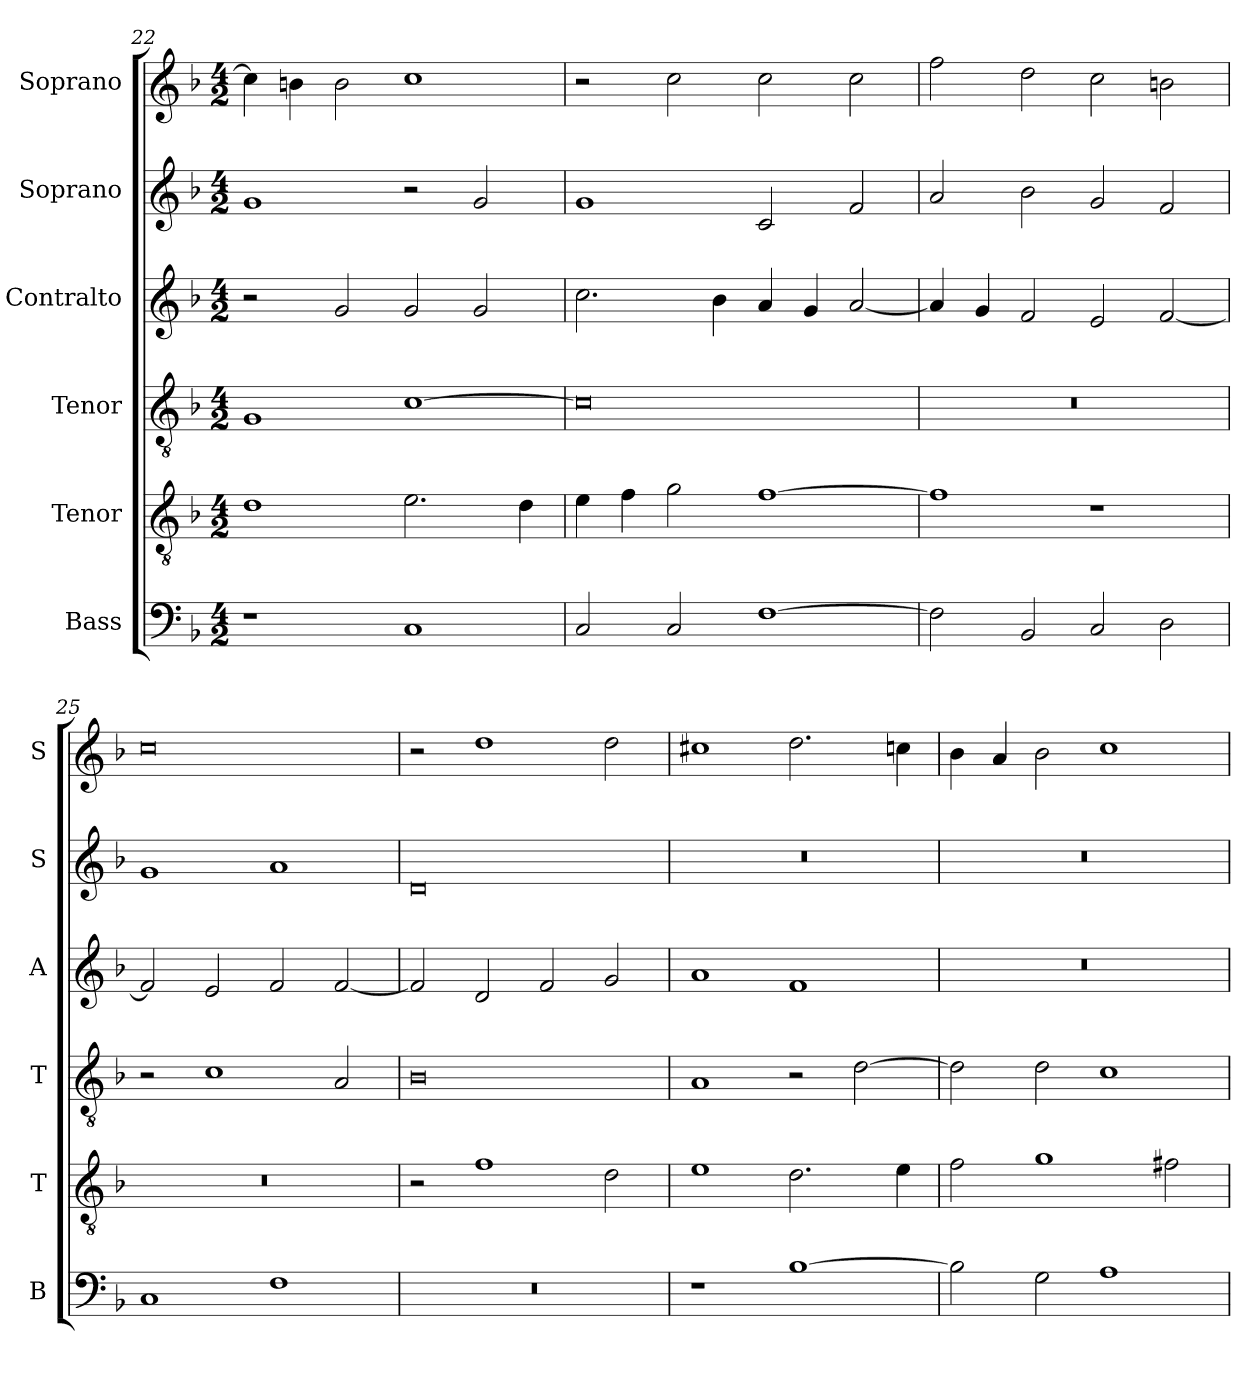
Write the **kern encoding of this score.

**kern	**kern	**kern	**kern	**kern	**kern
*part6	*part5	*part4	*part3	*part2	*part1
*staff6	*staff5	*staff4	*staff3	*staff2	*staff1
*I"Bass	*I"Tenor	*I"Tenor	*I"Contralto	*I"Soprano	*I"Soprano
*I'B	*I'T	*I'T	*I'A	*I'S	*I'S
*clefF4	*clefGv2	*clefGv2	*clefG2	*clefG2	*clefG2
*k[b-]	*k[b-]	*k[b-]	*k[b-]	*k[b-]	*k[b-]
*G:dor	*G:dor	*G:dor	*G:dor	*G:dor	*G:dor
*M4/2	*M4/2	*M4/2	*M4/2	*M4/2	*M4/2
=22	=22	=22	=22	=22	=22
1r	1d	1G	2r	1g	4cc]
.	.	.	.	.	4bn
.	.	.	2g	.	2b
1C	2.e	[1c	2g	2r	1cc
.	.	.	2g	2g	.
.	4d	.	.	.	.
=23	=23	=23	=23	=23	=23
2C	4e	0c]	2.cc	1g	2r
.	4f	.	.	.	.
2C	2g	.	.	.	2cc
.	.	.	4b-	.	.
[1F	[1f	.	4a	2c	2cc
.	.	.	4g	.	.
.	.	.	[2a	2f	2cc
=24	=24	=24	=24	=24	=24
2F]	1f]	0r	4a]	2a	2ff
.	.	.	4g	.	.
2BB-	.	.	2f	2b-	2dd
2C	1r	.	2e	2g	2cc
2D	.	.	[2f	2f	2bn
=25	=25	=25	=25	=25	=25
1C	0r	2r	2f]	1g	0cc
.	.	1c	2e	.	.
1F	.	.	2f	1a	.
.	.	2A	[2f	.	.
=26	=26	=26	=26	=26	=26
0r	2r	0B-	2f]	0d	2r
.	1f	.	2d	.	1dd
.	.	.	2f	.	.
.	2d	.	2g	.	2dd
=27	=27	=27	=27	=27	=27
1r	1e	1A	1a	0r	1cc#X
[1B-	2.d	2r	1f	.	2.dd
.	.	[2d	.	.	.
.	4e	.	.	.	4ccn
=28	=28	=28	=28	=28	=28
2B-]	2f	2d]	0r	0r	4b-
.	.	.	.	.	4a
2G	1g	2d	.	.	2b-
1A	.	1c	.	.	1cc
.	2f#X	.	.	.	.
=	=	=	=	=	=
*-	*-	*-	*-	*-	*-
